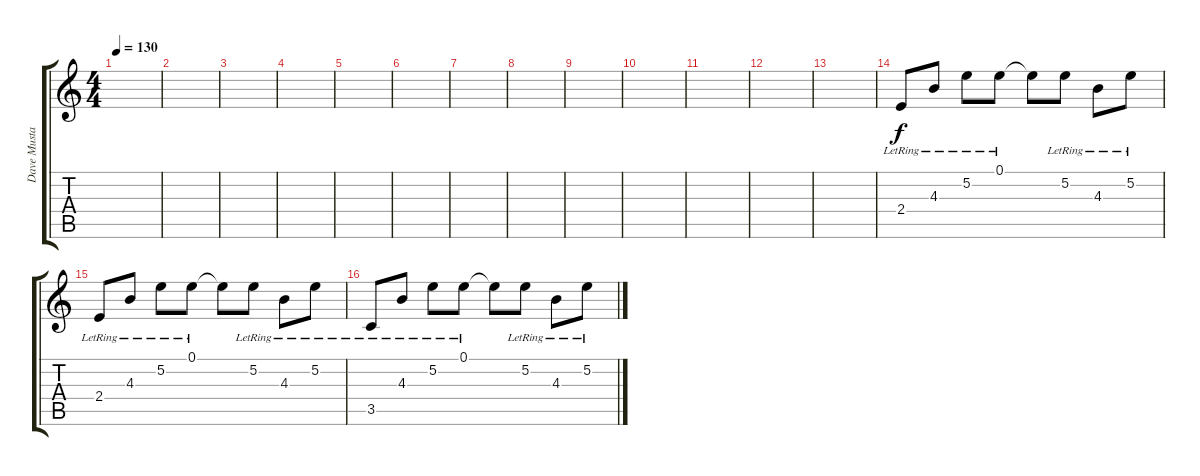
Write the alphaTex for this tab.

\track ("Dave Mustaine Clean" "Dave Musta") {instrument acousticguitarsteel}
\staff {score tabs}
\tuning (E4 B3 G3 D3 A2 E2) {hide}
\ts (4 4)
\tempo 130
\clef g2
\ks c
|
|
|
|
|
|
|
|
|
|
|
|
|
2.4{lr}.8 4.3{lr}.8 5.2{lr}.8 0.1{lr}.8 0.1{t}.8 5.2{lr}.8 4.3{lr}.8 5.2{lr}.8 |
2.4{lr}.8 4.3{lr}.8 5.2{lr}.8 0.1{lr}.8 0.1{t}.8 5.2{lr}.8 4.3{lr}.8 5.2{lr}.8 |
3.5{lr}.8 4.3{lr}.8 5.2{lr}.8 0.1{lr}.8 0.1{t}.8 5.2{lr}.8 4.3{lr}.8 5.2{lr}.8
